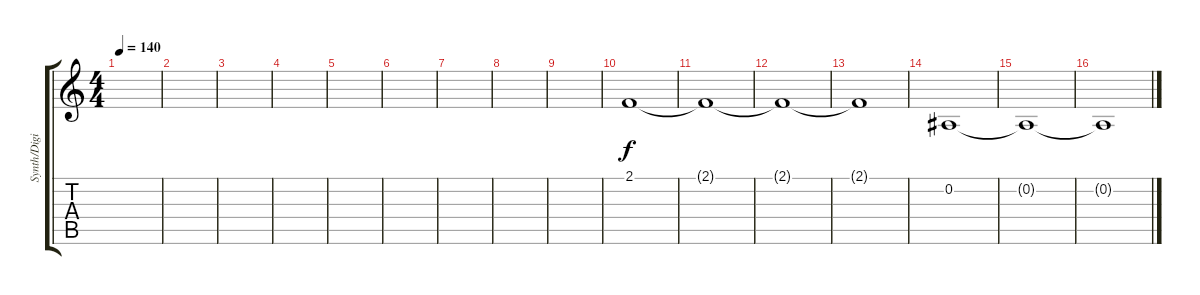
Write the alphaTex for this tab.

\track ("Synth/Digitech Whammy solo" "Synth/Digi") {instrument lead1square}
\staff {score tabs}
\tuning (Eb4 Bb3 Gb3 Db3 Ab2 Eb2) {hide}
\ts (4 4)
\tempo 140
\clef g2
\ks c
|
|
|
|
|
|
|
|
|
2.1.1 |
2.1{t}.1 |
2.1{t}.1 |
2.1{t}.1 |
0.2.1 |
0.2{t}.1 |
0.2{t}.1
